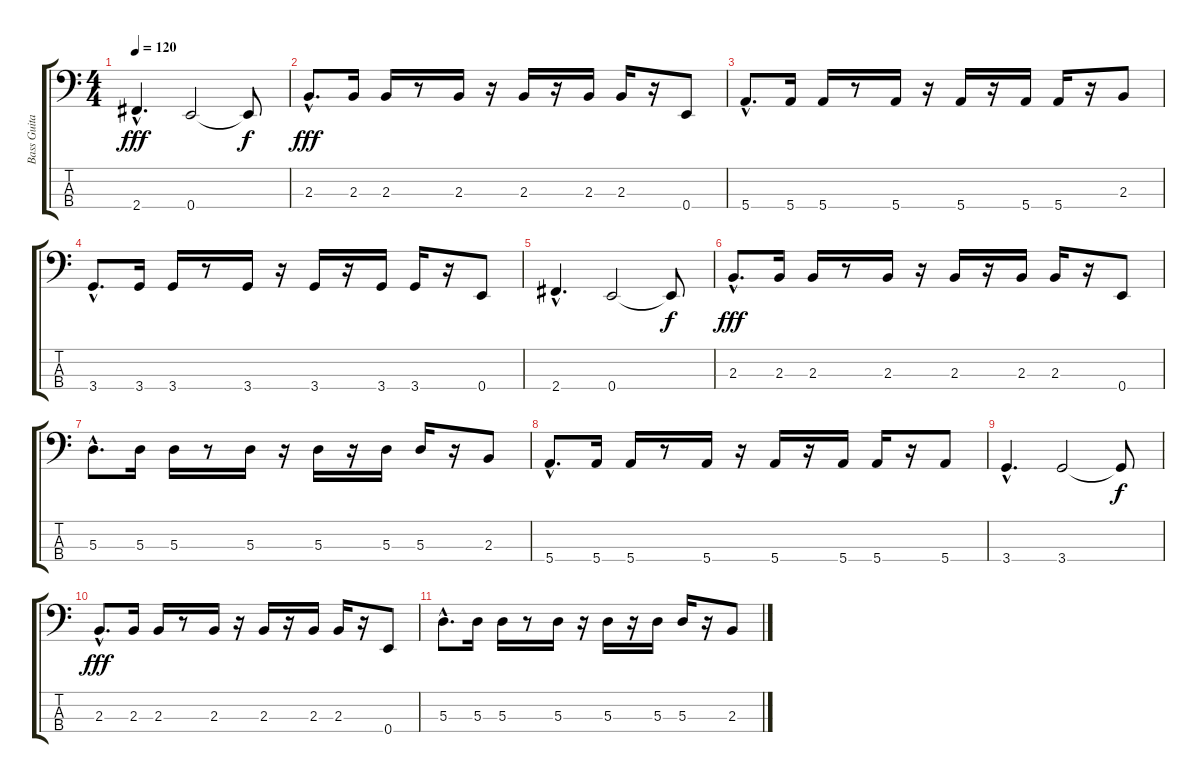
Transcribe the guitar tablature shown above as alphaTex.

\track ("Bass Guitar" "Bass Guita") {instrument electricbasspick}
\staff {score tabs}
\tuning (G2 D2 A1 E1) {hide}
\ts (4 4)
\tempo 120
\clef f4
\ks c
2.4{hac}.4{d dy fff} 0.4.2 0.4{t}.8{dy f} |
2.3{hac}.8{d dy fff} 2.3.16 2.3.16 r.8 2.3.16 r.16 2.3.16 r.16 2.3.16 2.3.16 r.16 0.4.8 |
5.4{hac}.8{d} 5.4.16 5.4.16 r.8 5.4.16 r.16 5.4.16 r.16 5.4.16 5.4.16 r.16 2.3.8 |
3.4{hac}.8{d} 3.4.16 3.4.16 r.8 3.4.16 r.16 3.4.16 r.16 3.4.16 3.4.16 r.16 0.4.8 |
2.4{hac}.4{d} 0.4.2 0.4{t}.8{dy f} |
2.3{hac}.8{d dy fff volume 8} 2.3.16 2.3.16 r.8 2.3.16 r.16 2.3.16 r.16 2.3.16 2.3.16 r.16 0.4.8 |
5.3{hac}.8{d} 5.3.16 5.3.16 r.8 5.3.16 r.16 5.3.16 r.16 5.3.16 5.3.16 r.16 2.3.8 |
5.4{hac}.8{d} 5.4.16 5.4.16 r.8 5.4.16 r.16 5.4.16 r.16 5.4.16 5.4.16 r.16 5.4.8 |
3.4{hac}.4{d} 3.4.2 3.4{t}.8{dy f} |
2.3{hac}.8{d dy fff volume 0} 2.3.16 2.3.16 r.8 2.3.16 r.16 2.3.16 r.16 2.3.16 2.3.16 r.16 0.4.8 |
5.3{hac}.8{d} 5.3.16 5.3.16 r.8 5.3.16 r.16 5.3.16 r.16 5.3.16 5.3.16 r.16 2.3.8
